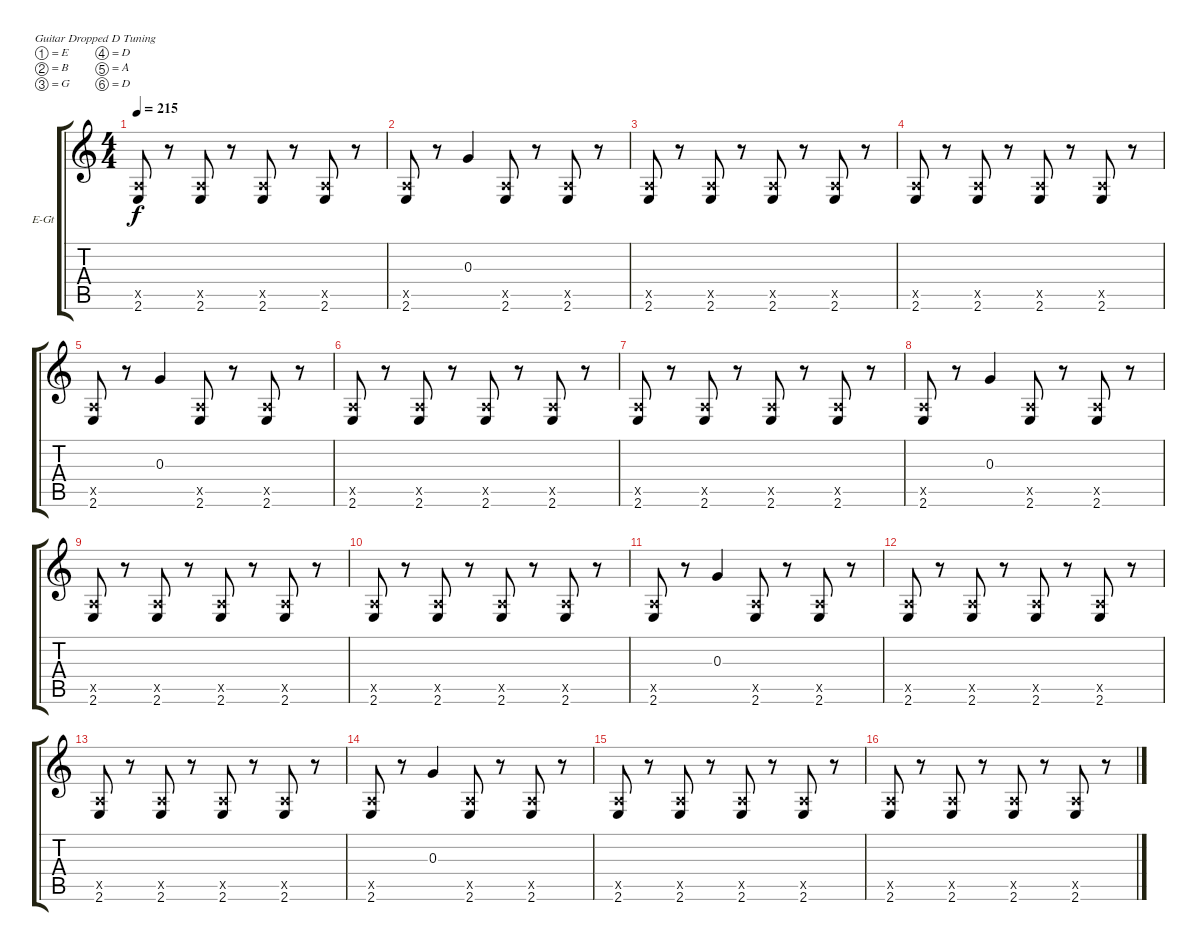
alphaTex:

\bracketExtendMode groupsimilarinstruments
\firstSystemTrackNameOrientation horizontal
\otherSystemsTrackNameOrientation horizontal
\track ("Clean-guitar (Paul)" "E-Gt") {instrument electricguitarclean}
\staff {score tabs}
\tuning (E4 B3 G3 D3 A2 D2)
\ts (4 4)
\tempo 215
\clef g2
\ks c
(0.5{x} 2.6).8{dy f} r.8 (0.5{x} 2.6).8 r.8 (0.5{x} 2.6).8 r.8 (0.5{x} 2.6).8 r.8 |
(0.5{x} 2.6).8 r.8 0.3.4 (0.5{x} 2.6).8 r.8 (0.5{x} 2.6).8 r.8 |
(0.5{x} 2.6).8 r.8 (0.5{x} 2.6).8 r.8 (0.5{x} 2.6).8 r.8 (0.5{x} 2.6).8 r.8 |
(0.5{x} 2.6).8 r.8 (0.5{x} 2.6).8 r.8 (0.5{x} 2.6).8 r.8 (0.5{x} 2.6).8 r.8 |
(0.5{x} 2.6).8 r.8 0.3.4 (0.5{x} 2.6).8 r.8 (0.5{x} 2.6).8 r.8 |
(0.5{x} 2.6).8 r.8 (0.5{x} 2.6).8 r.8 (0.5{x} 2.6).8 r.8 (0.5{x} 2.6).8 r.8 |
(0.5{x} 2.6).8 r.8 (0.5{x} 2.6).8 r.8 (0.5{x} 2.6).8 r.8 (0.5{x} 2.6).8 r.8 |
(0.5{x} 2.6).8 r.8 0.3.4 (0.5{x} 2.6).8 r.8 (0.5{x} 2.6).8 r.8 |
(0.5{x} 2.6).8 r.8 (0.5{x} 2.6).8 r.8 (0.5{x} 2.6).8 r.8 (0.5{x} 2.6).8 r.8 |
(0.5{x} 2.6).8 r.8 (0.5{x} 2.6).8 r.8 (0.5{x} 2.6).8 r.8 (0.5{x} 2.6).8 r.8 |
(0.5{x} 2.6).8 r.8 0.3.4 (0.5{x} 2.6).8 r.8 (0.5{x} 2.6).8 r.8 |
(0.5{x} 2.6).8 r.8 (0.5{x} 2.6).8 r.8 (0.5{x} 2.6).8 r.8 (0.5{x} 2.6).8 r.8 |
(0.5{x} 2.6).8 r.8 (0.5{x} 2.6).8 r.8 (0.5{x} 2.6).8 r.8 (0.5{x} 2.6).8 r.8 |
(0.5{x} 2.6).8 r.8 0.3.4 (0.5{x} 2.6).8 r.8 (0.5{x} 2.6).8 r.8 |
(0.5{x} 2.6).8 r.8 (0.5{x} 2.6).8 r.8 (0.5{x} 2.6).8 r.8 (0.5{x} 2.6).8 r.8 |
(0.5{x} 2.6).8 r.8 (0.5{x} 2.6).8 r.8 (0.5{x} 2.6).8 r.8 (0.5{x} 2.6).8 r.8
